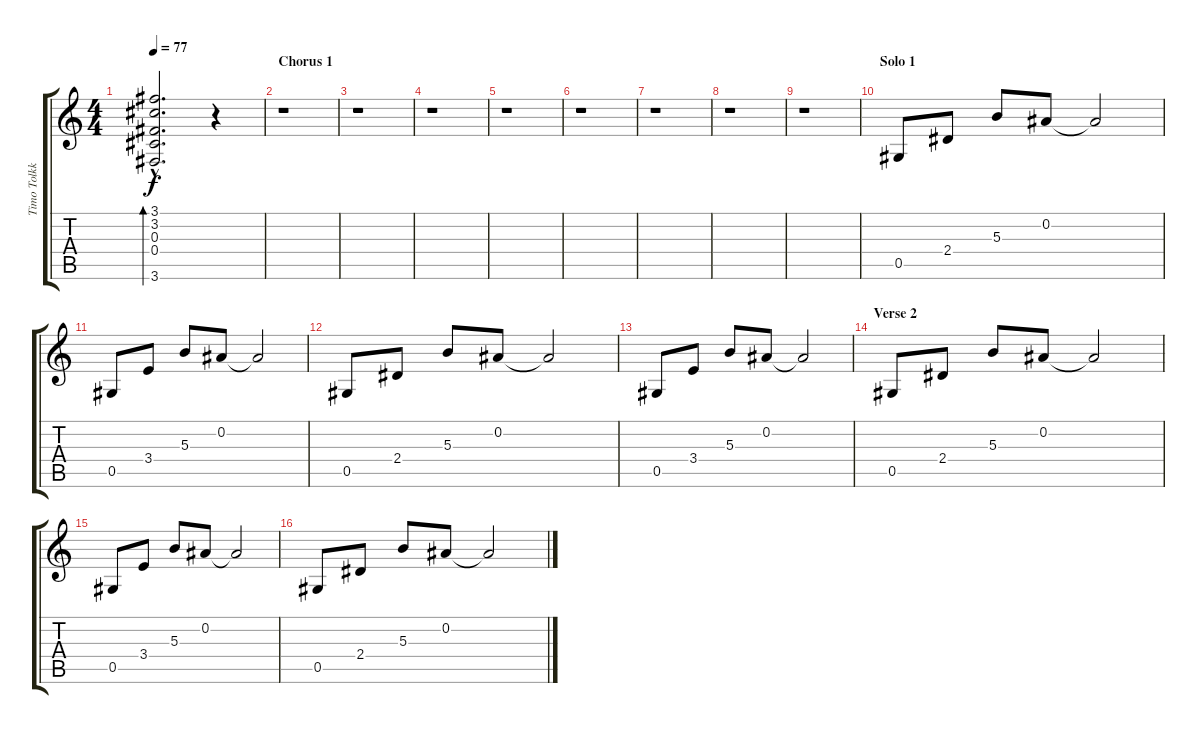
\track ("Timo Tolkki (Acoustic)" "Timo Tolkk") {instrument acousticguitarsteel}
\staff {score tabs}
\tuning (Eb4 Bb3 Gb3 Db3 Ab2 Eb2) {hide}
\ts (4 4)
\tempo 77
\clef g2
\ks c
(3.1{hac} 3.2{hac} 0.3{hac} 0.4{hac} 3.6{hac}).2{d bd 120 dy f} r.4 |
\section ("" "Chorus 1")
r.1 |
r.1 |
r.1 |
r.1 |
r.1 |
r.1 |
r.1 |
r.1 |
\section ("" "Solo 1")
0.5.8 2.4.8 5.3.8 0.2.8 0.2{t}.2 |
0.5.8 3.4.8 5.3.8 0.2.8 0.2{t}.2 |
0.5.8 2.4.8 5.3.8 0.2.8 0.2{t}.2 |
0.5.8 3.4.8 5.3.8 0.2.8 0.2{t}.2 |
\section ("" "Verse 2")
0.5.8 2.4.8 5.3.8 0.2.8 0.2{t}.2 |
0.5.8 3.4.8 5.3.8 0.2.8 0.2{t}.2 |
0.5.8 2.4.8 5.3.8 0.2.8 0.2{t}.2
